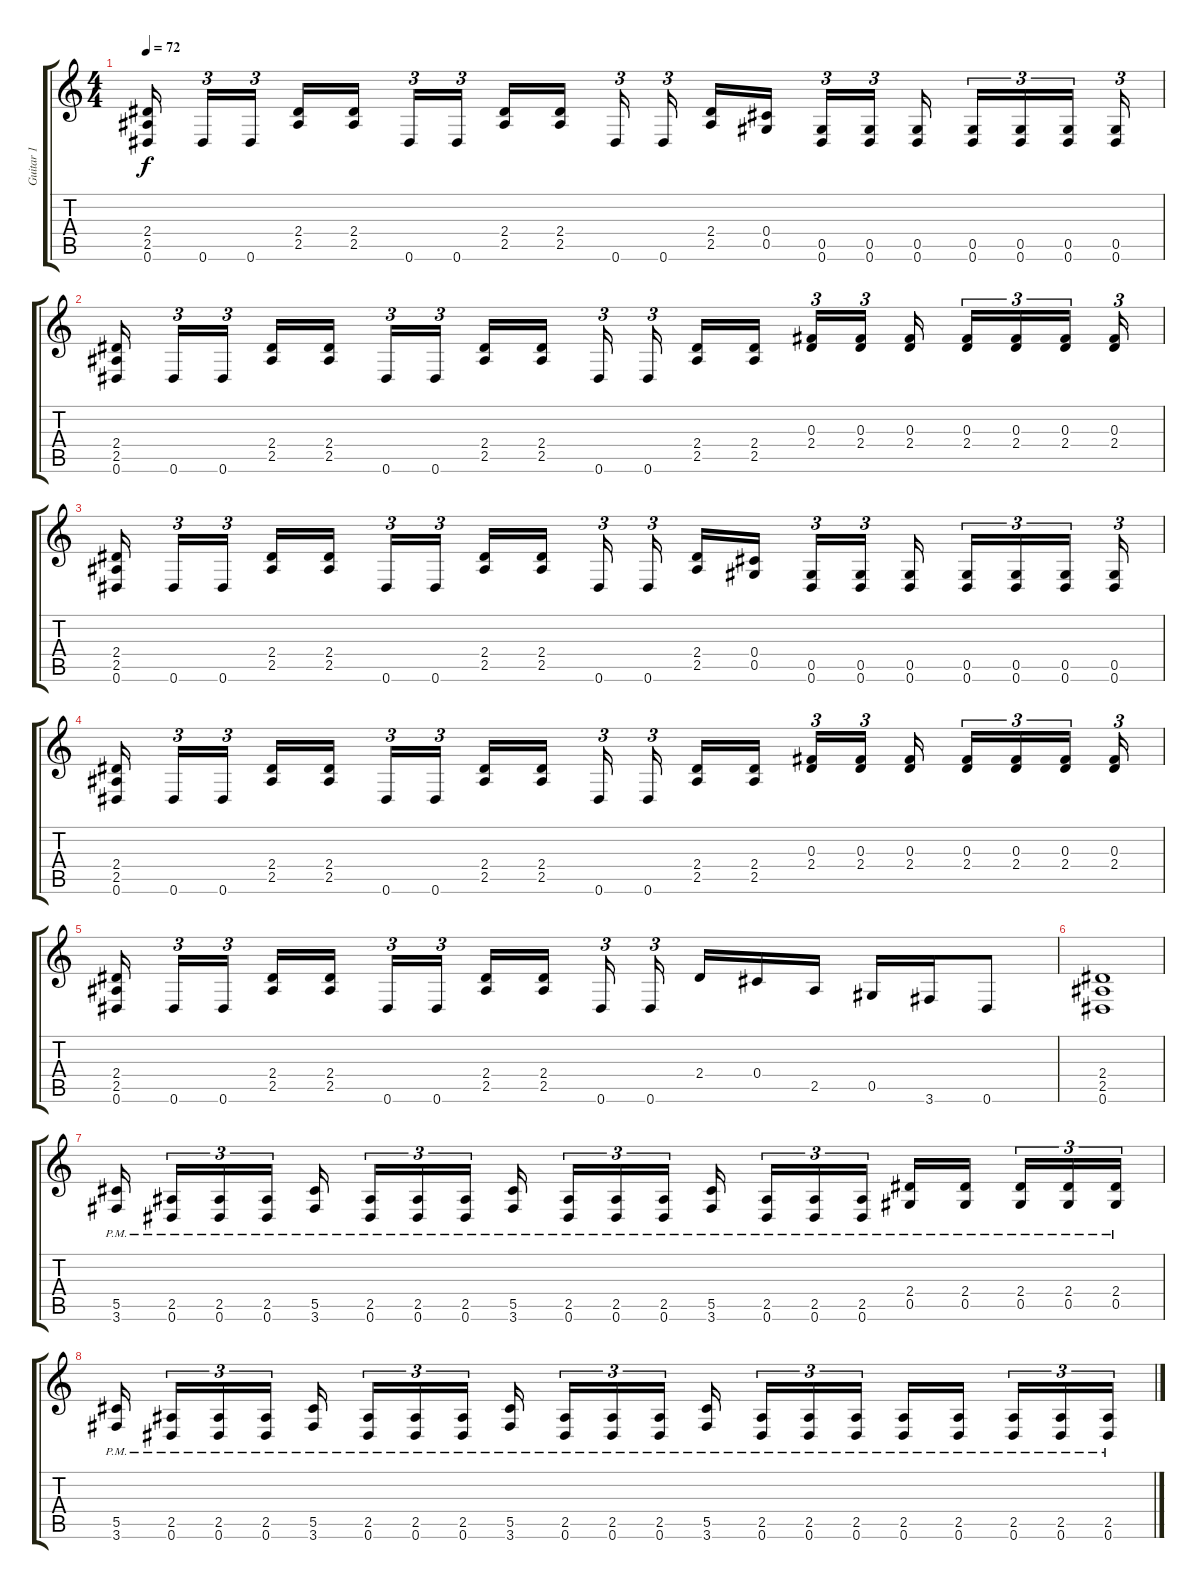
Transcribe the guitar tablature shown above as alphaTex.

\track ("Guitar 1" "Guitar 1") {instrument distortionguitar}
\staff {score tabs}
\tuning (Eb4 Bb3 Gb3 Db3 Ab2 Eb2) {hide}
\ts (4 4)
\tempo 72
\clef g2
\ks c
(2.4 2.5 0.6).16{dy f beam splitsecondary} 0.6.16{tu (3 2)} 0.6.16{tu (3 2) beam splitsecondary} (2.4 2.5).16 (2.4 2.5).16 0.6.16{tu (3 2)} 0.6.16{tu (3 2) beam splitsecondary} (2.4 2.5).16 (2.4 2.5).16{beam splitsecondary} 0.6.16{tu (3 2)} 0.6.16{tu (3 2) beam splitsecondary} (2.4 2.5).16 (0.4 0.5).16{beam splitsecondary} (0.5 0.6).16{tu (3 2)} (0.5 0.6).16{tu (3 2)} (0.5 0.6).16{beam splitsecondary} (0.5 0.6).16{tu (3 2)} (0.5 0.6).16{tu (3 2)} (0.5 0.6).16{tu (3 2) beam splitsecondary} (0.5 0.6).16{tu (3 2)} |
(2.4 2.5 0.6).16{beam splitsecondary} 0.6.16{tu (3 2)} 0.6.16{tu (3 2) beam splitsecondary} (2.4 2.5).16 (2.4 2.5).16 0.6.16{tu (3 2)} 0.6.16{tu (3 2) beam splitsecondary} (2.4 2.5).16 (2.4 2.5).16{beam splitsecondary} 0.6.16{tu (3 2)} 0.6.16{tu (3 2) beam splitsecondary} (2.4 2.5).16 (2.4 2.5).16{beam splitsecondary} (0.3 2.4).16{tu (3 2)} (0.3 2.4).16{tu (3 2)} (0.3 2.4).16{beam splitsecondary} (0.3 2.4).16{tu (3 2)} (0.3 2.4).16{tu (3 2)} (0.3 2.4).16{tu (3 2) beam splitsecondary} (0.3 2.4).16{tu (3 2)} |
(2.4 2.5 0.6).16{beam splitsecondary} 0.6.16{tu (3 2)} 0.6.16{tu (3 2) beam splitsecondary} (2.4 2.5).16 (2.4 2.5).16 0.6.16{tu (3 2)} 0.6.16{tu (3 2) beam splitsecondary} (2.4 2.5).16 (2.4 2.5).16{beam splitsecondary} 0.6.16{tu (3 2)} 0.6.16{tu (3 2) beam splitsecondary} (2.4 2.5).16 (0.4 0.5).16{beam splitsecondary} (0.5 0.6).16{tu (3 2)} (0.5 0.6).16{tu (3 2)} (0.5 0.6).16{beam splitsecondary} (0.5 0.6).16{tu (3 2)} (0.5 0.6).16{tu (3 2)} (0.5 0.6).16{tu (3 2) beam splitsecondary} (0.5 0.6).16{tu (3 2)} |
(2.4 2.5 0.6).16{beam splitsecondary} 0.6.16{tu (3 2)} 0.6.16{tu (3 2) beam splitsecondary} (2.4 2.5).16 (2.4 2.5).16 0.6.16{tu (3 2)} 0.6.16{tu (3 2) beam splitsecondary} (2.4 2.5).16 (2.4 2.5).16{beam splitsecondary} 0.6.16{tu (3 2)} 0.6.16{tu (3 2) beam splitsecondary} (2.4 2.5).16 (2.4 2.5).16{beam splitsecondary} (0.3 2.4).16{tu (3 2)} (0.3 2.4).16{tu (3 2)} (0.3 2.4).16{beam splitsecondary} (0.3 2.4).16{tu (3 2)} (0.3 2.4).16{tu (3 2)} (0.3 2.4).16{tu (3 2) beam splitsecondary} (0.3 2.4).16{tu (3 2)} |
(2.4 2.5 0.6).16{beam splitsecondary} 0.6.16{tu (3 2)} 0.6.16{tu (3 2) beam splitsecondary} (2.4 2.5).16 (2.4 2.5).16 0.6.16{tu (3 2)} 0.6.16{tu (3 2) beam splitsecondary} (2.4 2.5).16 (2.4 2.5).16{beam splitsecondary} 0.6.16{tu (3 2)} 0.6.16{tu (3 2) beam splitsecondary} 2.4.16 0.4.16 2.5.16 0.5.16 3.6.16 0.6.8 |
(2.4 2.5 0.6).1 |
(5.5{pm} 3.6{pm}).16{beam splitsecondary} (2.5{pm} 0.6{pm}).16{tu (3 2)} (2.5{pm} 0.6{pm}).16{tu (3 2)} (2.5{pm} 0.6{pm}).16{tu (3 2) beam splitsecondary} (5.5{pm} 3.6{pm}).16 (2.5{pm} 0.6{pm}).16{tu (3 2)} (2.5{pm} 0.6{pm}).16{tu (3 2)} (2.5{pm} 0.6{pm}).16{tu (3 2) beam splitsecondary} (5.5{pm} 3.6{pm}).16{beam splitsecondary} (2.5{pm} 0.6{pm}).16{tu (3 2)} (2.5{pm} 0.6{pm}).16{tu (3 2)} (2.5{pm} 0.6{pm}).16{tu (3 2) beam splitsecondary} (5.5{pm} 3.6{pm}).16{beam splitsecondary} (2.5{pm} 0.6{pm}).16{tu (3 2)} (2.5{pm} 0.6{pm}).16{tu (3 2)} (2.5{pm} 0.6{pm}).16{tu (3 2)} (2.4{pm} 0.5{pm}).16 (2.4{pm} 0.5{pm}).16{beam splitsecondary} (2.4{pm} 0.5{pm}).16{tu (3 2)} (2.4{pm} 0.5{pm}).16{tu (3 2)} (2.4{pm} 0.5{pm}).16{tu (3 2)} |
(5.5{pm} 3.6{pm}).16{beam splitsecondary} (2.5{pm} 0.6{pm}).16{tu (3 2)} (2.5{pm} 0.6{pm}).16{tu (3 2)} (2.5{pm} 0.6{pm}).16{tu (3 2) beam splitsecondary} (5.5{pm} 3.6{pm}).16 (2.5{pm} 0.6{pm}).16{tu (3 2)} (2.5{pm} 0.6{pm}).16{tu (3 2)} (2.5{pm} 0.6{pm}).16{tu (3 2) beam splitsecondary} (5.5{pm} 3.6{pm}).16{beam splitsecondary} (2.5{pm} 0.6{pm}).16{tu (3 2)} (2.5{pm} 0.6{pm}).16{tu (3 2)} (2.5{pm} 0.6{pm}).16{tu (3 2) beam splitsecondary} (5.5{pm} 3.6{pm}).16{beam splitsecondary} (2.5{pm} 0.6{pm}).16{tu (3 2)} (2.5{pm} 0.6{pm}).16{tu (3 2)} (2.5{pm} 0.6{pm}).16{tu (3 2)} (2.5{pm} 0.6{pm}).16 (2.5{pm} 0.6{pm}).16{beam splitsecondary} (2.5{pm} 0.6{pm}).16{tu (3 2)} (2.5{pm} 0.6{pm}).16{tu (3 2)} (2.5{pm} 0.6{pm}).16{tu (3 2)}
